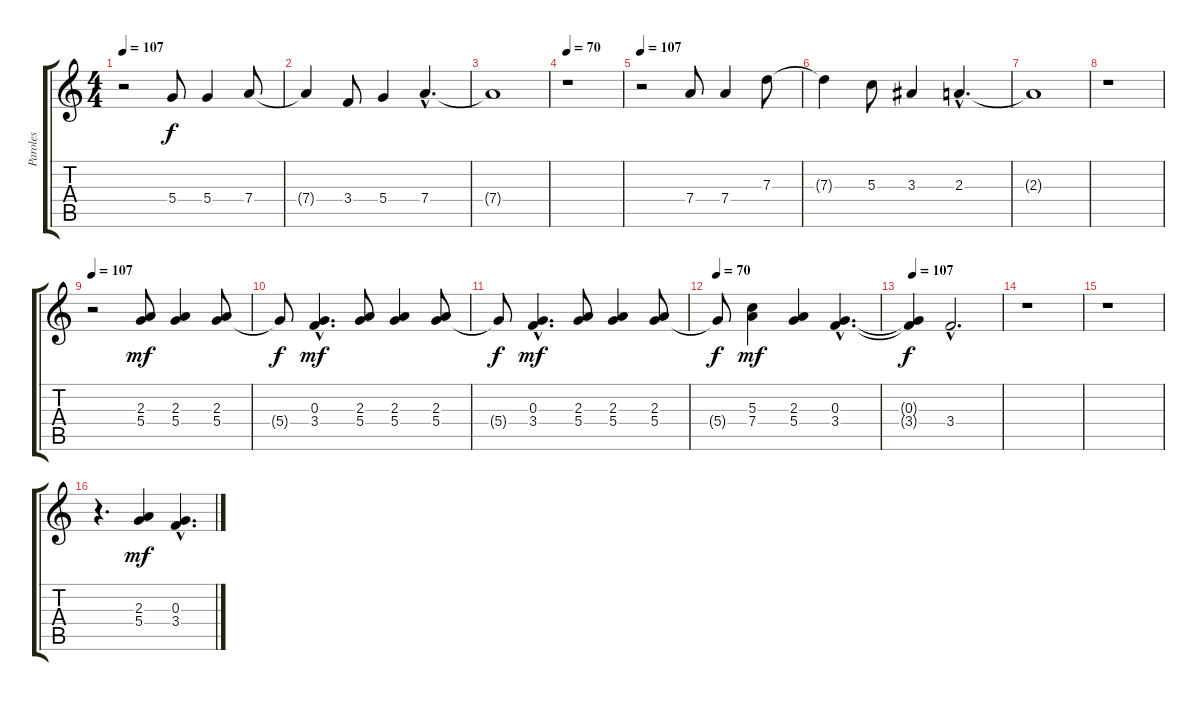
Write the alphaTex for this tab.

\track ("Paroles" "Paroles") {instrument fretlessbass}
\staff {score tabs}
\tuning (E4 B3 G3 D3 A2 E2) {hide}
\ts (4 4)
\tempo 107
\clef g2
\ks c
r.2{dy f} 5.4.8 5.4.4 7.4.8 |
7.4{t}.4 3.4.8 5.4.4 7.4{hac}.4{d} |
7.4{t}.1 |
\tempo 70
r.1 |
\tempo 107
r.2 7.4.8 7.4.4 7.3.8 |
7.3{t}.4 5.3.8 3.3.4 2.3{hac}.4{d} |
2.3{t}.1 |
r.1 |
\tempo 107
r.2 (2.3 5.4).8{dy mf} (2.3 5.4).4 (2.3 5.4).8 |
5.4{t}.8{dy f} (0.3{hac} 3.4{hac}).4{d dy mf} (2.3 5.4).8 (2.3 5.4).4 (2.3 5.4).8 |
5.4{t}.8{dy f} (0.3{hac} 3.4{hac}).4{d dy mf} (2.3 5.4).8 (2.3 5.4).4 (2.3 5.4).8 |
\tempo 70
5.4{t}.8{dy f} (5.3 7.4).4{dy mf} (2.3 5.4).4 (0.3{hac} 3.4{hac}).4{d} |
\tempo 107
(0.3{t} 3.4{t}).4{dy f} 3.4{hac}.2{d} |
r.1 |
r.1 |
r.4{d} (2.3 5.4).4{dy mf} (0.3{hac} 3.4{hac}).4{d}
